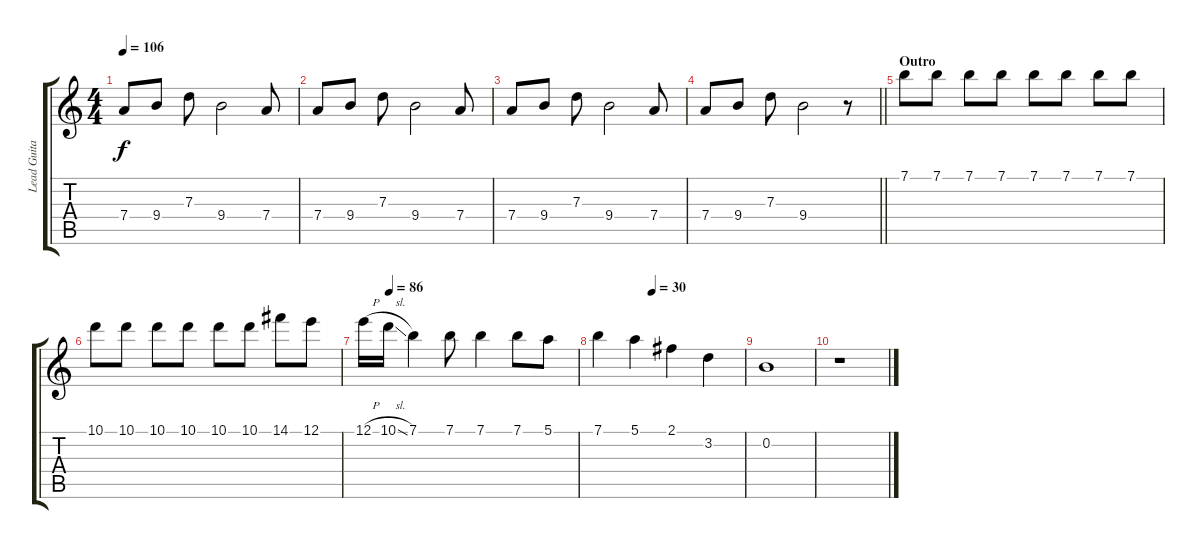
\track ("Lead Guitar I" "Lead Guita") {instrument overdrivenguitar}
\staff {score tabs}
\tuning (E4 B3 G3 D3 A2 E2) {hide}
\ts (4 4)
\tempo 106
\clef g2
\ks c
7.4.8{dy f} 9.4.8 7.3.8 9.4.2 7.4.8 |
7.4.8 9.4.8 7.3.8 9.4.2 7.4.8 |
7.4.8 9.4.8 7.3.8 9.4.2 7.4.8 |
\barLineRight lightlight
7.4.8 9.4.8 7.3.8 9.4.2 r.8 |
\section ("" "Outro")
7.1.8 7.1.8 7.1.8 7.1.8 7.1.8 7.1.8 7.1.8 7.1.8 |
10.1.8 10.1.8 10.1.8 10.1.8 10.1.8 10.1.8 14.1.8 12.1.8 |
\tempo (86 0.125)
12.1{h}.16 10.1{sl}.16 7.1.4 7.1.8 7.1.4 7.1.8 5.1.8 |
\tempo (30 0.375)
7.1.4 5.1.4 2.1.4 3.2.4 |
0.2.1 |
r.1
